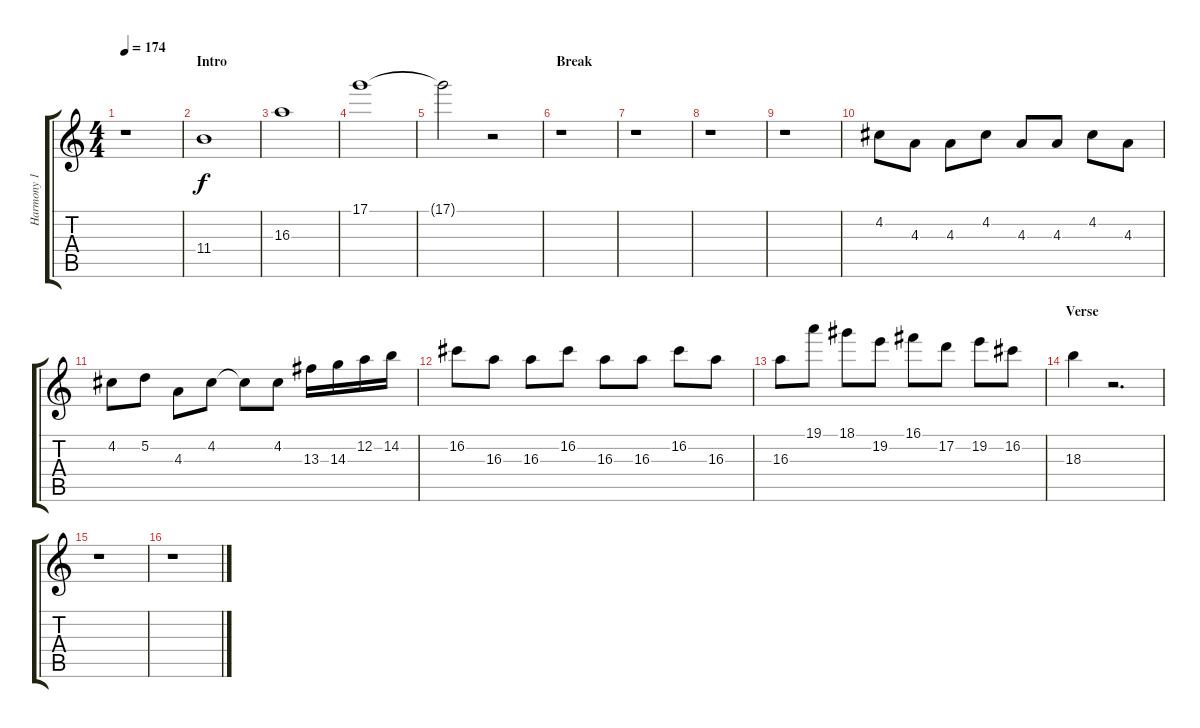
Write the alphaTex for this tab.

\track ("Harmony 1" "Harmony 1") {instrument overdrivenguitar}
\staff {score tabs}
\tuning (D4 A3 F3 C3 G2 C2) {hide}
\ts (4 4)
\tempo 174
\clef g2
\ks aminor
r.1{dy f instrument overdrivenguitar} |
\section ("" "Intro")
11.4.1 |
16.3.1 |
17.1.1 |
17.1{t}.2 r.2 |
\section ("" "Break")
r.1 |
r.1 |
r.1 |
r.1 |
4.2.8 4.3.8 4.3.8 4.2.8 4.3.8 4.3.8 4.2.8 4.3.8 |
4.2.8 5.2.8 4.3.8 4.2.8 4.2{t}.8 4.2.8 13.3.16 14.3.16 12.2.16 14.2.16 |
16.2.8 16.3.8 16.3.8 16.2.8 16.3.8 16.3.8 16.2.8 16.3.8 |
16.3.8 19.1.8 18.1.8 19.2.8 16.1.8 17.2.8 19.2.8 16.2.8 |
\section ("" "Verse")
18.3.4 r.2{d} |
r.1 |
r.1
